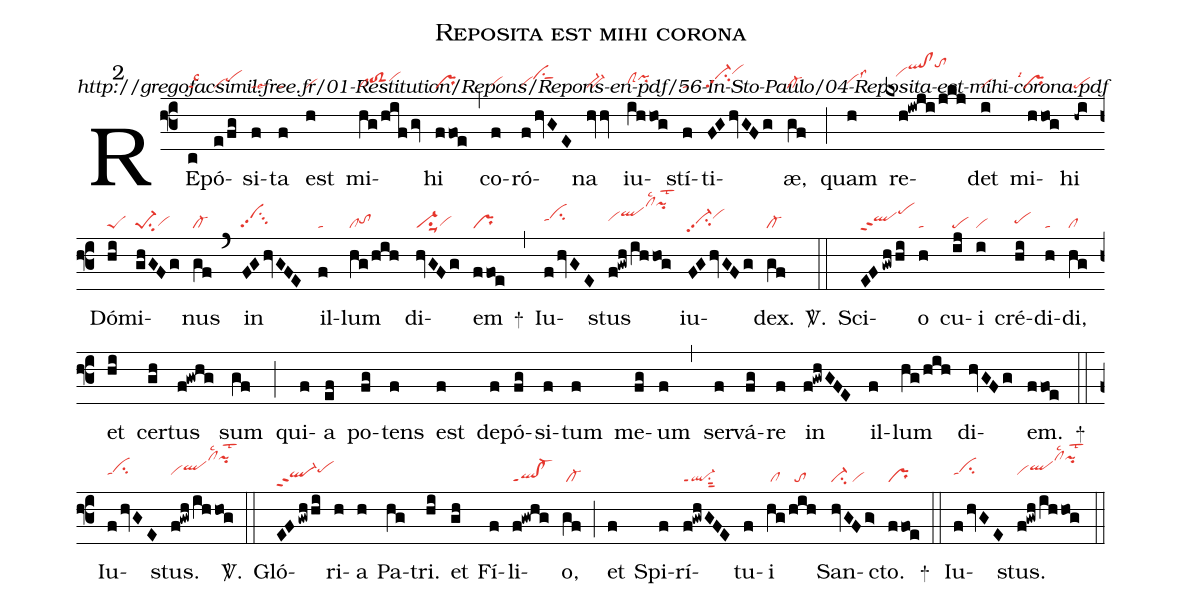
name: Reposita est mihi corona;
commentary: http://gregofacsimil.free.fr/01-Restitution/Repons/Repons-en-pdf/56-In-Sto-Paulo/04-Reposita-est-mihi-corona.pdf;
mode: 2;
nabc-lines: 1;
%%
(f3)
RE(c|talsc3)pó(e/fg|vipehi)si(f|talse3)ta(f|ta) est(h|vi) mi(hg/hif/gv|cltoS2hhvihi)hi(ffoe|pr) (,)
co(f|vihg)ró(f/hvGE|vihgvihjsu1sut1)na(hvv|bv-) iu(ihhog|clShhpihi)stí(f|ta)ti(FGhvGFg|vi-hjpp2su2vihl)æ,(gf|cl-) (;)
quam(h|vihhlss3) re(kxh!iwji/jkj|///vihkqlhn!clhntohp)det(i|vi) mi(hhog|```prlsi1)hi(-hi|pe) Dó(hi|peS)mi(ghGFg|pe-1su2vihg)nus(gf|cl-) (`)
in(FGhvGFE|vihjpp2su3) il(f|ta)lum(hg/hih|cltohh) di(hvGFg|vi-su1suu1vihg)em(ffoe|pr) +(,)
Iu(f/hvGE|tahicihj)stus(f!gwh/ihhog|vihiqlhkclhplsc2pihplst2) iu(FGhvGFg|vi-hhpp2su2vihj)dex.(gf|cl-) <sp>V/</sp>.(::)
Sci(EFgwhhi|qlhippt2pehl)o(h|ta) cu(ij|pe)i(i|vi) cré(hi|pehh)di(h|ta)di,(hg|cl) et(hi) cer(gh)tus(f!gwhg) sum(gf) (;)
qui(f)a(ef) po(fg)tens(f) est(f) de(f)pó(fg)si(f)tum(f) me(fg)um(f) (,)
ser(f)vá(fg)re(f) in(f!gwhGFE) il(f)lum(hg/hih) di(hvGFg)em.(ffoe) +(::)
Iu(f/hvGE|tahicihj)stus.(f!gwh/ihhog|vihiqlhkclhplsc2pihplst2) <sp>V/</sp>.(::)
Gló(EFgwhhi|ql-hhppt2pehj)ri(h)a(h) Pa(hg)tri.(hi)
et(gh) Fí(f)li(f!gwhg|ql!cl-ppt1)o,(gf|/cl-) (;)
et(f) Spi(f)rí(f!gwhGFE|ql-ppt1su1sut2)tu(f)i(hg|/cl|/hih|//to) San(hvGFg>|ci-/vi)cto.(ffoe|pr) +(::)
Iu(f/hvGE|tahicihj)stus.(f!gwh/ihhog|vihiqlhkclhplsc2pihplst2) (::)

